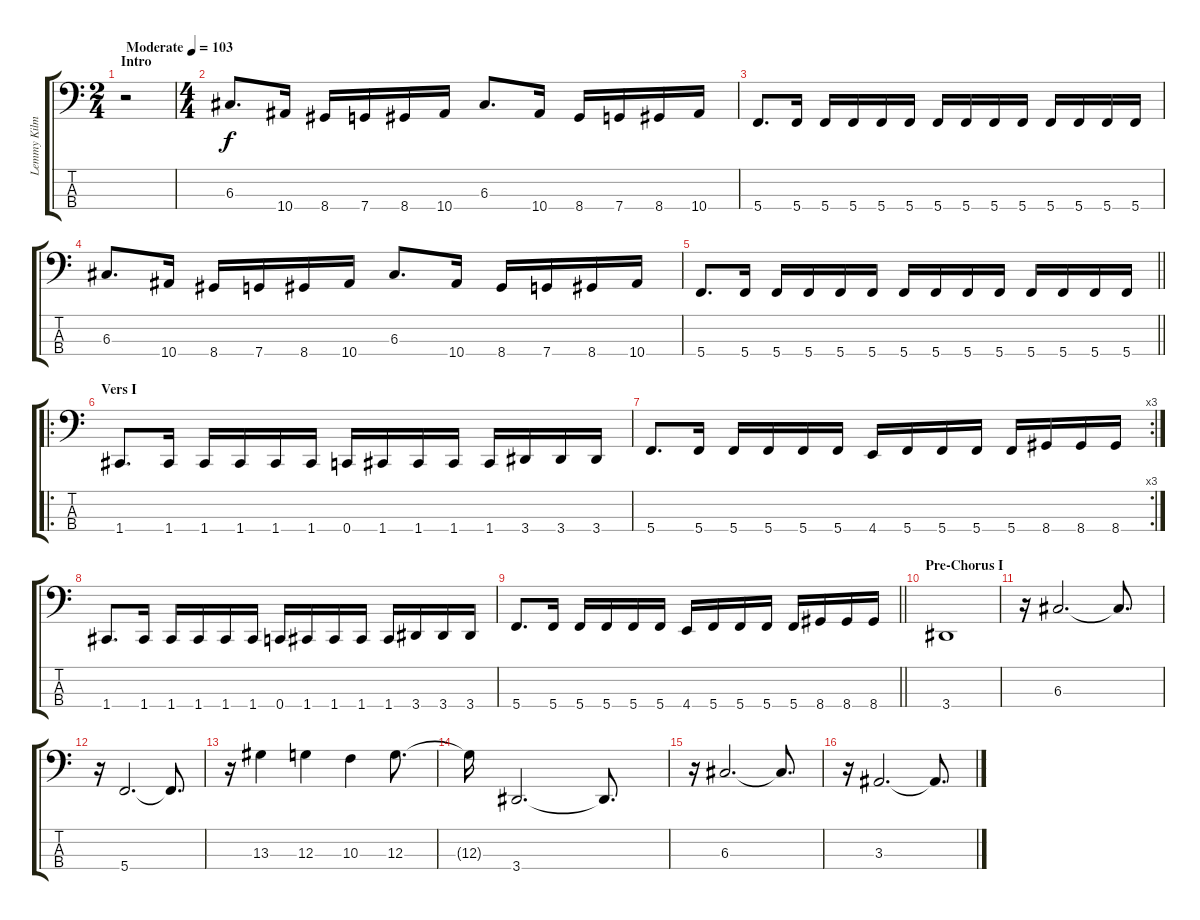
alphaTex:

\track ("Lemmy Kilmister" "Lemmy Kilm") {instrument overdrivenguitar}
\staff {score tabs}
\tuning (F2 C2 G1 C1) {hide}
\ts (2 4)
\section ("" "Intro")
\tempo (103 "Moderate")
\clef f4
\ks c
r.2{dy f instrument overdrivenguitar} |
\ts (4 4)
6.3.8{d} 10.4.16 8.4.16 7.4.16 8.4.16 10.4.16 6.3.8{d} 10.4.16 8.4.16 7.4.16 8.4.16 10.4.16 |
5.4.8{d} 5.4.16 5.4.16 5.4.16 5.4.16 5.4.16 5.4.16 5.4.16 5.4.16 5.4.16 5.4.16 5.4.16 5.4.16 5.4.16 |
6.3.8{d} 10.4.16 8.4.16 7.4.16 8.4.16 10.4.16 6.3.8{d} 10.4.16 8.4.16 7.4.16 8.4.16 10.4.16 |
\barLineRight lightlight
5.4.8{d} 5.4.16 5.4.16 5.4.16 5.4.16 5.4.16 5.4.16 5.4.16 5.4.16 5.4.16 5.4.16 5.4.16 5.4.16 5.4.16 |
\ro
\section ("" "Vers I")
1.4.8{d} 1.4.16 1.4.16 1.4.16 1.4.16 1.4.16 0.4.16 1.4.16 1.4.16 1.4.16 1.4.16 3.4.16 3.4.16 3.4.16 |
\rc 3
5.4.8{d} 5.4.16 5.4.16 5.4.16 5.4.16 5.4.16 4.4.16 5.4.16 5.4.16 5.4.16 5.4.16 8.4.16 8.4.16 8.4.16 |
1.4.8{d} 1.4.16 1.4.16 1.4.16 1.4.16 1.4.16 0.4.16 1.4.16 1.4.16 1.4.16 1.4.16 3.4.16 3.4.16 3.4.16 |
\barLineRight lightlight
5.4.8{d} 5.4.16 5.4.16 5.4.16 5.4.16 5.4.16 4.4.16 5.4.16 5.4.16 5.4.16 5.4.16 8.4.16 8.4.16 8.4.16 |
\section ("" "Pre-Chorus I")
3.4.1 |
r.16 6.3.2{d} 6.3{t}.8{d} |
r.16 5.4.2{d} 5.4{t}.8{d} |
r.16 13.3.4 12.3.4 10.3.4 12.3.8{d} |
12.3{t}.16 3.4.2{d} 3.4{t}.8{d} |
r.16 6.3.2{d} 6.3{t}.8{d} |
r.16 3.3.2{d} 3.3{t}.8{d}
